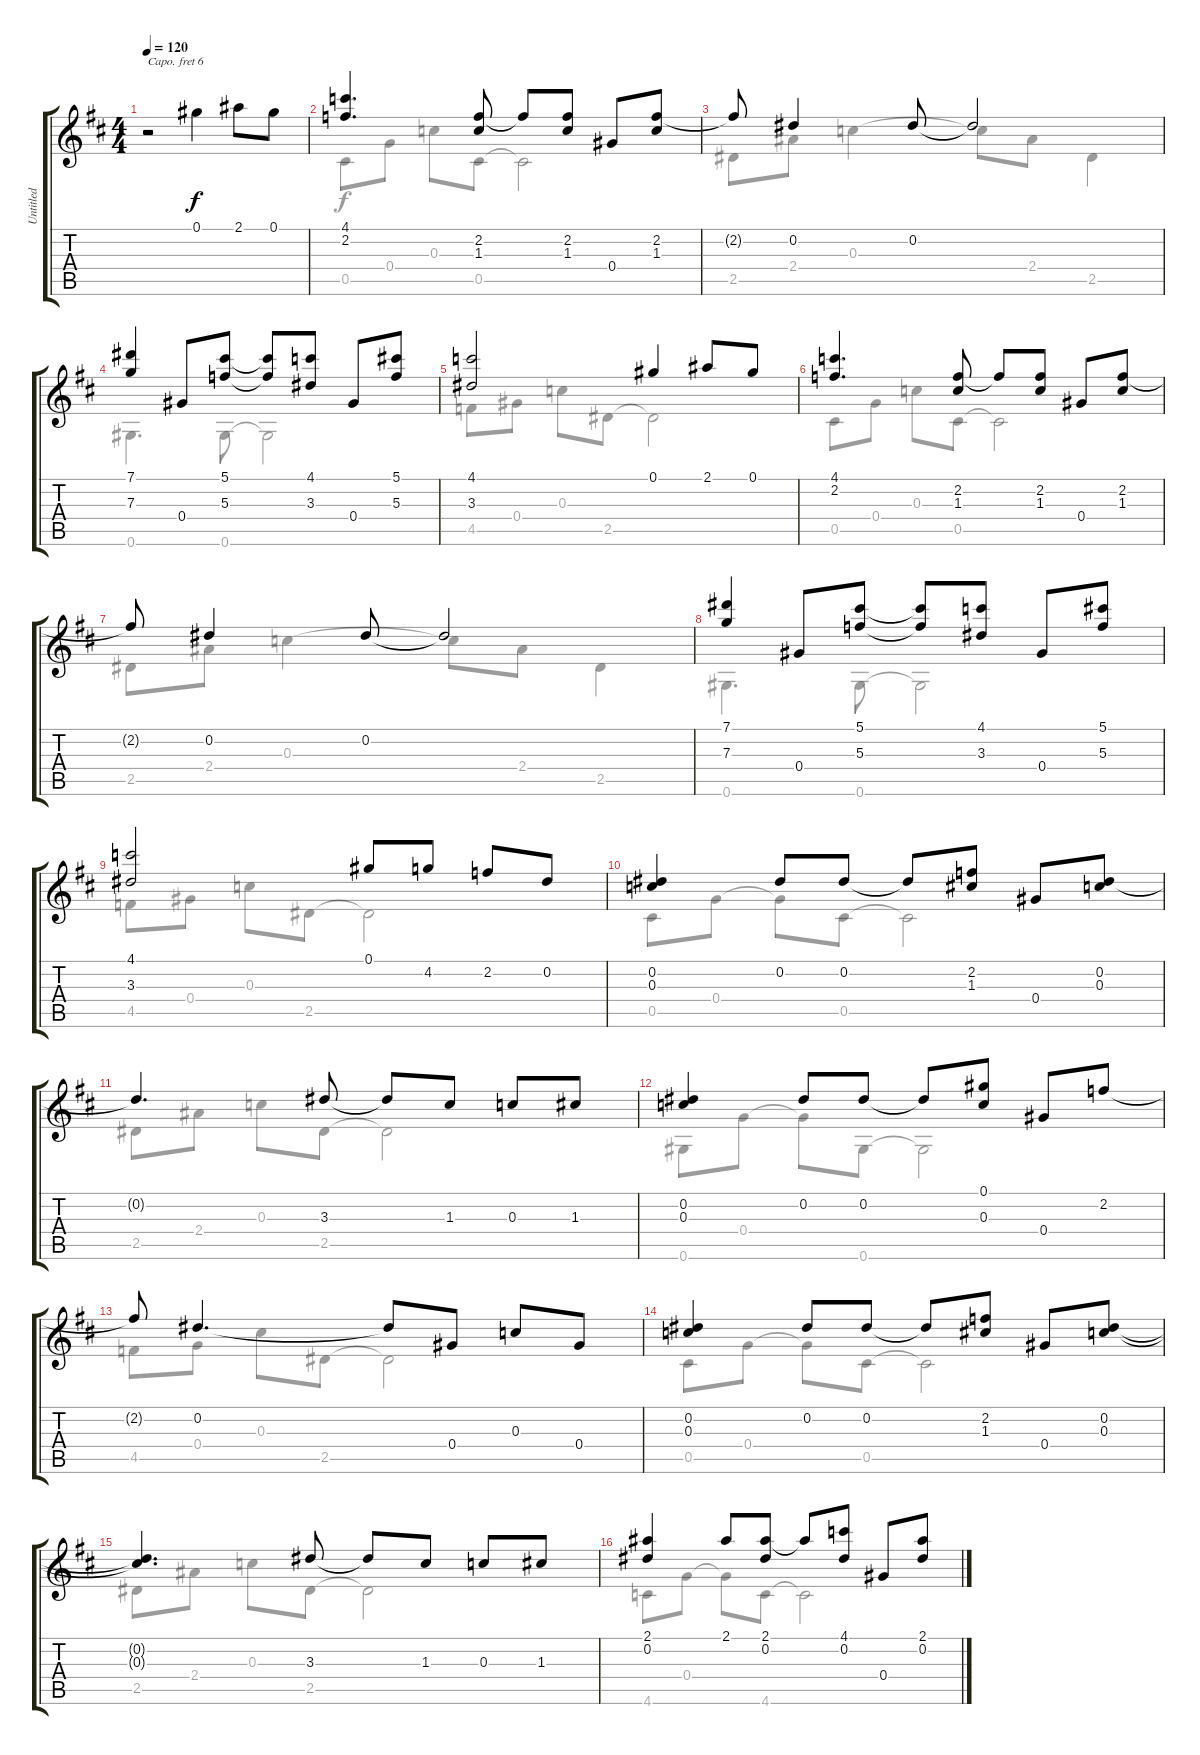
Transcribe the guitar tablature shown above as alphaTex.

\track ("Untitled" "Untitled") {instrument acousticguitarnylon}
\staff {score tabs}
\capo 6
\tuning (D4 A3 Gb3 D3 G2 D2) {hide}
\voice
\ts (4 4)
\tempo 120
\clef g2
\ks d
r.2{dy f instrument acousticguitarnylon} 0.1.4 2.1.8 0.1.8 |
(4.1 2.2).4{d} (2.2 1.3).8 2.2{t}.8 (2.2 1.3).8 0.4.8 (2.2 1.3).8 |
2.2{t}.8 0.2.4 0.2.8 0.2{t}.2 |
(7.1 7.3).4 0.4.8 (5.1 5.3).8 (5.1{t} 5.3{t}).8 (4.1 3.3).8 0.4.8 (5.1 5.3).8 |
(4.1 3.3).2 0.1.4 2.1.8 0.1.8 |
(4.1 2.2).4{d} (2.2 1.3).8 2.2{t}.8 (2.2 1.3).8 0.4.8 (2.2 1.3).8 |
2.2{t}.8 0.2.4 0.2.8 0.2{t}.2 |
(7.1 7.3).4 0.4.8 (5.1 5.3).8 (5.1{t} 5.3{t}).8 (4.1 3.3).8 0.4.8 (5.1 5.3).8 |
(4.1 3.3).2 0.1.8 4.2.8 2.2.8 0.2.8 |
(0.2 0.3).4 0.2.8 0.2.8 0.2{t}.8 (2.2 1.3).8 0.4.8 (0.2 0.3).8 |
0.2{t}.4{d} 3.3.8 3.3{t}.8 1.3.8 0.3.8 1.3.8 |
(0.2 0.3).4 0.2.8 0.2.8 0.2{t}.8 (0.1 0.3).8 0.4.8 2.2.8 |
2.2{t}.8 0.2.4{d} 0.2{t}.8 0.4.8 0.3.8 0.4.8 |
(0.2 0.3).4 0.2.8 0.2.8 0.2{t}.8 (2.2 1.3).8 0.4.8 (0.2 0.3).8 |
(0.2{t} 0.3{t}).4{d} 3.3.8 3.3{t}.8 1.3.8 0.3.8 1.3.8 |
(2.1 0.2).4 2.1.8 (2.1 0.2).8 2.1{t}.8 (4.1 0.2).8 0.4.8 (2.1 0.2).8
\voice
\clef g2
\ottava regular
\simile none
\ks d
|
0.5.8 0.4.8 0.3.8 0.5.8 0.5{t}.2 |
2.5.8 2.4.8 0.3.4 0.3{t}.8 2.4.8 2.5.4 |
0.6.4{d} 0.6.8 0.6{t}.2 |
4.5.8 0.4.8 0.3.8 2.5.8 2.5{t}.2 |
0.5.8 0.4.8 0.3.8 0.5.8 0.5{t}.2 |
2.5.8 2.4.8 0.3.4 0.3{t}.8 2.4.8 2.5.4 |
0.6.4{d} 0.6.8 0.6{t}.2 |
4.5.8 0.4.8 0.3.8 2.5.8 2.5{t}.2 |
0.5.8 0.4.8 0.4{t}.8 0.5.8 0.5{t}.2 |
2.5.8 2.4.8 0.3.8 2.5.8 2.5{t}.2 |
0.6.8 0.4.8 0.4{t}.8 0.6.8 0.6{t}.2 |
4.5.8 0.4.8 0.3.8 2.5.8 2.5{t}.2 |
0.5.8 0.4.8 0.4{t}.8 0.5.8 0.5{t}.2 |
2.5.8 2.4.8 0.3.8 2.5.8 2.5{t}.2 |
4.6.8 0.4.8 0.4{t}.8 4.6.8 4.6{t}.2
